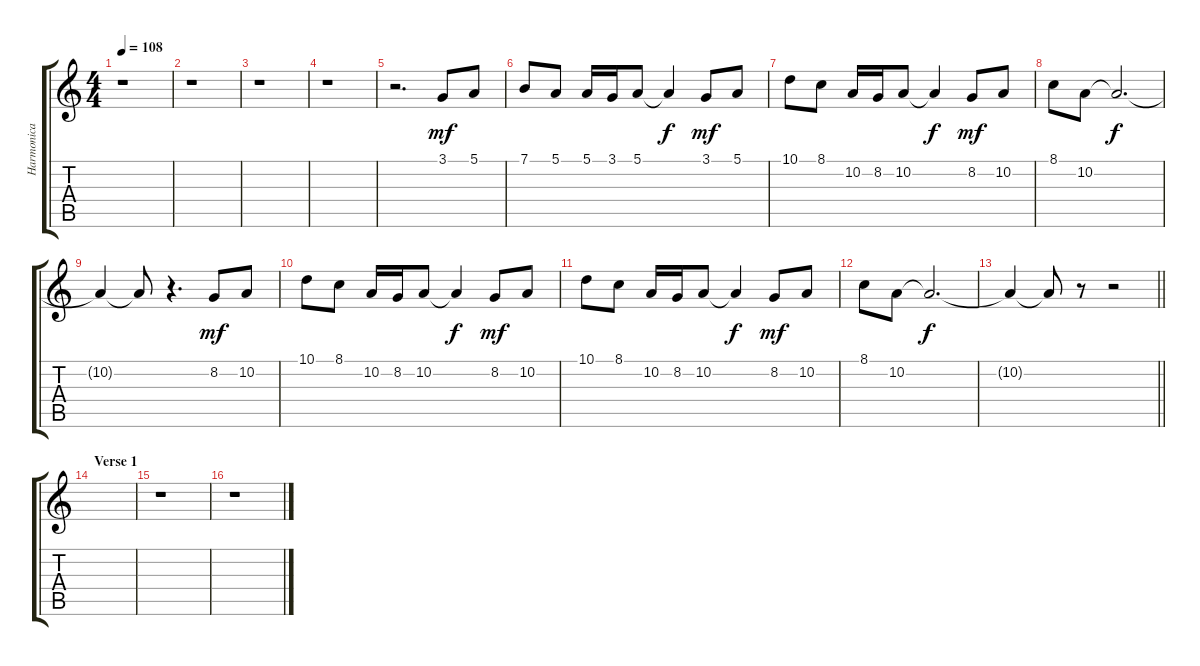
\track ("Harmonica (Sugar Blue)" "Harmonica ") {instrument lead3calliope}
\staff {score tabs}
\tuning (E4 B3 G3 D3 A2 E2) {hide}
\ts (4 4)
\tempo 108
\clef g2
\ks c
r.1{dy mf instrument lead3calliope} |
r.1 |
r.1 |
r.1 |
r.2{d} 3.1.8 5.1.8 |
7.1.8 5.1.8 5.1.16 3.1.16 5.1.8 5.1{t}.4{dy f} 3.1.8{dy mf} 5.1.8 |
10.1.8 8.1.8 10.2.16 8.2.16 10.2.8 10.2{t}.4{dy f} 8.2.8{dy mf} 10.2.8 |
8.1.8 10.2.8 10.2{t}.2{d dy f} |
10.2{t}.4 10.2{t}.8 r.4{d} 8.2.8{dy mf} 10.2.8 |
10.1.8 8.1.8 10.2.16 8.2.16 10.2.8 10.2{t}.4{dy f} 8.2.8{dy mf} 10.2.8 |
10.1.8 8.1.8 10.2.16 8.2.16 10.2.8 10.2{t}.4{dy f} 8.2.8{dy mf} 10.2.8 |
8.1.8 10.2.8 10.2{t}.2{d dy f} |
\barLineRight lightlight
10.2{t}.4 10.2{t}.8 r.8 r.2 |
\section ("" "Verse 1")
|
r.1 |
r.1
